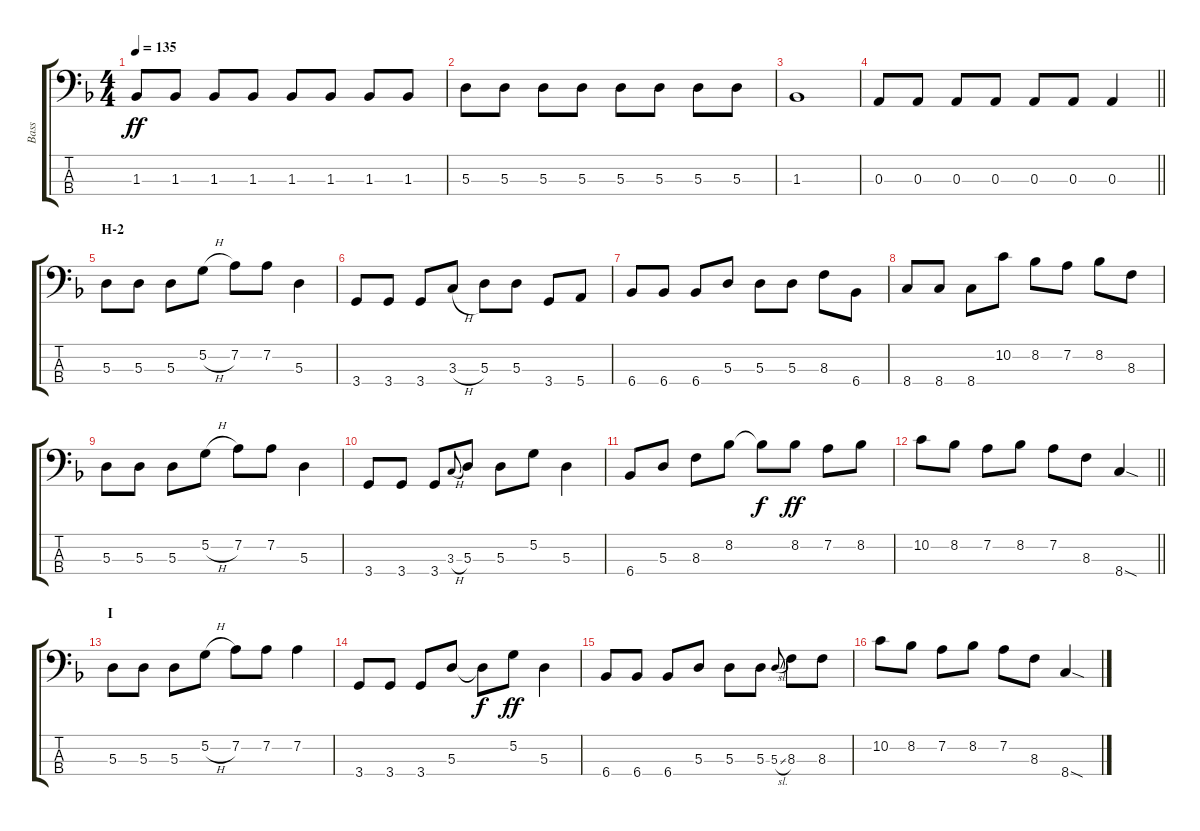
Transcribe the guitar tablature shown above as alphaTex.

\track ("Bass" "Bass") {instrument electricbasspick}
\staff {score tabs}
\tuning (G2 D2 A1 E1) {hide}
\ts (4 4)
\tempo 135
\clef f4
\ks f
1.3.8{dy ff} 1.3.8 1.3.8 1.3.8 1.3.8 1.3.8 1.3.8 1.3.8 |
5.3.8 5.3.8 5.3.8 5.3.8 5.3.8 5.3.8 5.3.8 5.3.8 |
1.3.1 |
\barLineRight lightlight
0.3.8 0.3.8 0.3.8 0.3.8 0.3.8 0.3.8 0.3.4 |
\section ("" "H-2")
5.3.8 5.3.8 5.3.8 5.2{h}.8 7.2.8 7.2.8 5.3.4 |
3.4.8 3.4.8 3.4.8 3.3{h}.8 5.3.8 5.3.8 3.4.8 5.4.8 |
6.4.8 6.4.8 6.4.8 5.3.8 5.3.8 5.3.8 8.3.8 6.4.8 |
8.4.8 8.4.8 8.4.8 10.2.8 8.2.8 7.2.8 8.2.8 8.3.8 |
5.3.8 5.3.8 5.3.8 5.2{h}.8 7.2.8 7.2.8 5.3.4 |
3.4.8 3.4.8 3.4.8 3.3{h}.8{gr onbeat} 5.3.8 5.3.8 5.2.8 5.3.4 |
6.4.8 5.3.8 8.3.8 8.2.8 8.2{t}.8{dy f} 8.2.8{dy ff} 7.2.8 8.2.8 |
\barLineRight lightlight
10.2.8 8.2.8 7.2.8 8.2.8 7.2.8 8.3.8 8.4{sod}.4 |
\section ("" "I")
5.3.8 5.3.8 5.3.8 5.2{h}.8 7.2.8 7.2.8 7.2.4 |
3.4.8 3.4.8 3.4.8 5.3.8 5.3{t}.8{dy f} 5.2.8{dy ff} 5.3.4 |
6.4.8 6.4.8 6.4.8 5.3.8 5.3.8 5.3.8 5.3{sl}.8{gr onbeat} 8.3.8 8.3.8 |
10.2.8 8.2.8 7.2.8 8.2.8 7.2.8 8.3.8 8.4{sod}.4
